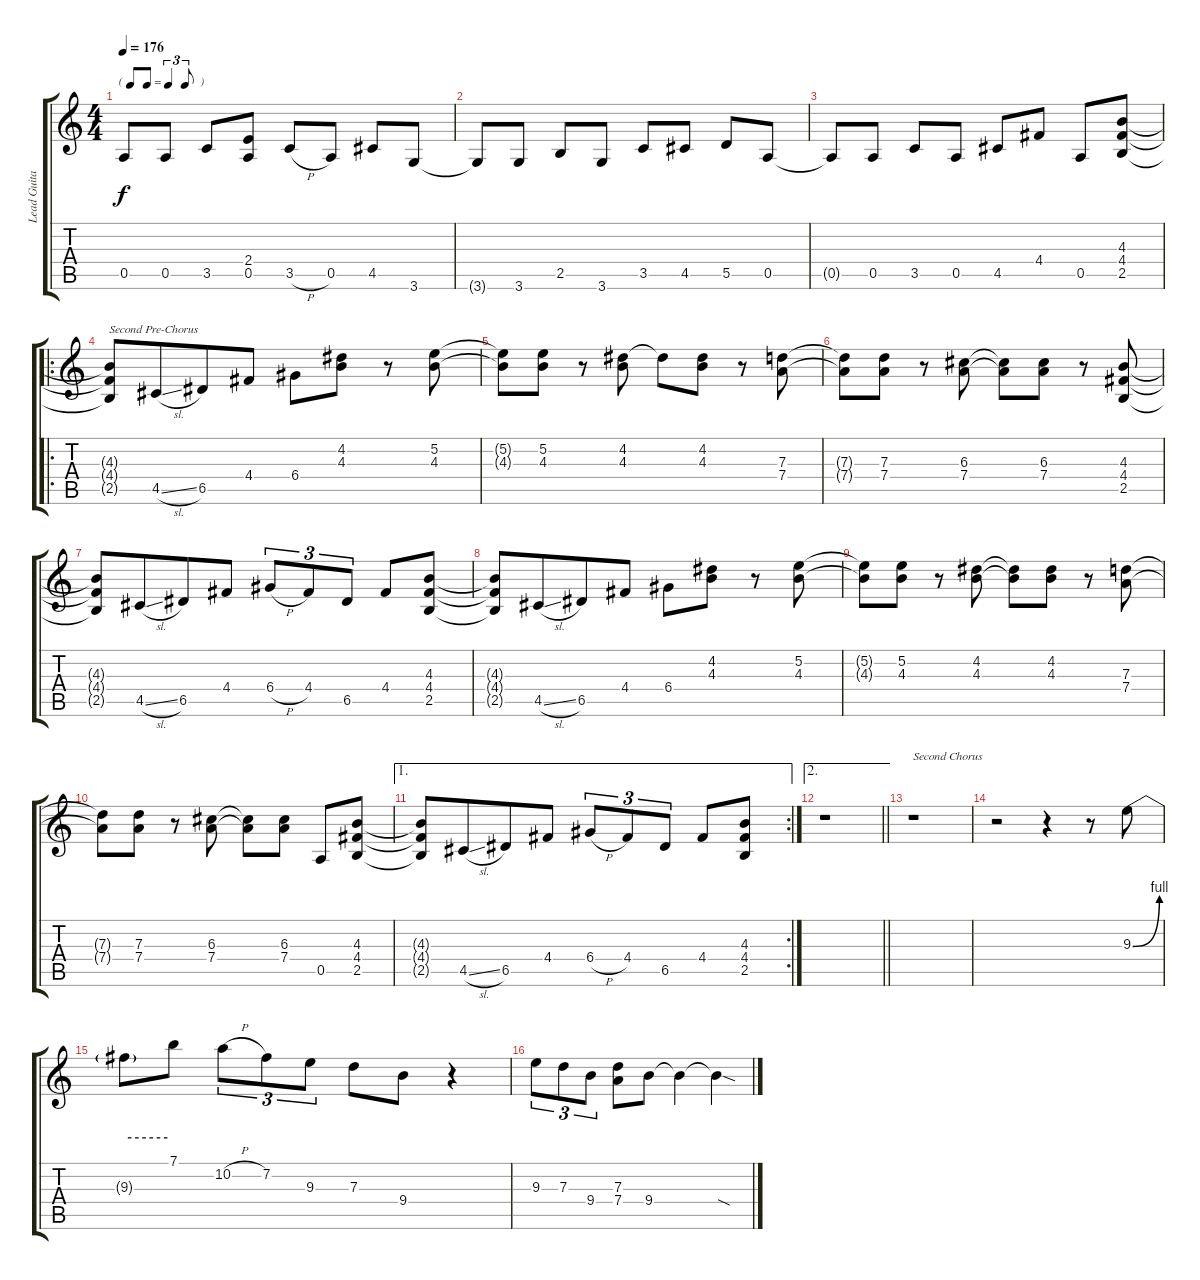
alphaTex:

\track ("Lead Guitar" "Lead Guita") {instrument overdrivenguitar}
\staff {score tabs}
\tuning (E4 B3 G3 D3 A2 E2) {hide}
\ts (4 4)
\tf triplet8th
\tempo 176
\clef g2
\ks c
0.5{t}.8{dy f} 0.5.8 3.5.8 (2.4 0.5).8 3.5{h}.8 0.5.8 4.5.8 3.6.8 |
3.6{t}.8 3.6.8 2.5.8 3.6.8 3.5.8 4.5.8 5.5.8 0.5.8 |
0.5{t}.8 0.5.8 3.5.8 0.5.8 4.5.8 4.4.8 0.5.8 (4.3 4.4 2.5).8 |
\ro
(4.3{t} 4.4{t} 2.5{t}).8{txt "Second Pre-Chorus"} 4.5{sl}.8{beam merge} 6.5.8 4.4.8 6.4.8 (4.2 4.3).8 r.8 (5.2 4.3).8 |
(5.2{t} 4.3{t}).8 (5.2 4.3).8 r.8 (4.2 4.3).8 4.2{t}.8 (4.2 4.3).8 r.8 (7.3 7.4).8 |
(7.3{t} 7.4{t}).8 (7.3 7.4).8 r.8 (6.3 7.4).8 (6.3{t} 7.4{t}).8 (6.3 7.4).8 r.8 (4.3 4.4 2.5).8 |
(4.3{t} 4.4{t} 2.5{t}).8 4.5{sl}.8{beam merge} 6.5.8 4.4.8 6.4{h}.8{tu (3 2)} 4.4.8{tu (3 2)} 6.5.8{tu (3 2)} 4.4.8 (4.3 4.4 2.5).8 |
(4.3{t} 4.4{t} 2.5{t}).8 4.5{sl}.8{beam merge} 6.5.8 4.4.8 6.4.8 (4.2 4.3).8 r.8 (5.2 4.3).8 |
(5.2{t} 4.3{t}).8 (5.2 4.3).8 r.8 (4.2 4.3).8 (4.2{t} 4.3{t}).8 (4.2 4.3).8 r.8 (7.3 7.4).8 |
(7.3{t} 7.4{t}).8 (7.3 7.4).8 r.8 (6.3 7.4).8 (6.3{t} 7.4{t}).8 (6.3 7.4).8 0.5.8 (4.3 4.4 2.5).8 |
\ae 1
\rc 2
(4.3{t} 4.4{t} 2.5{t}).8 4.5{sl}.8{beam merge} 6.5.8 4.4.8 6.4{h}.8{tu (3 2)} 4.4.8{tu (3 2)} 6.5.8{tu (3 2)} 4.4.8 (4.3 4.4 2.5).8 |
\ae 2
\barLineRight lightlight
r.1 |
r.1{txt "Second Chorus"} |
r.2 r.4 r.8 9.3{be (bend 0 0 60 4)}.8 |
9.3{be (hold 0 4 60 4) t}.8 7.1.8 10.2{h}.8{tu (3 2)} 7.2.8{tu (3 2)} 9.3.8{tu (3 2)} 7.3.8 9.4.8 r.4 |
9.3.8{tu (3 2)} 7.3.8{tu (3 2)} 9.4.8{tu (3 2)} (7.3 7.4).8 9.4.8 9.4{t}.4 9.4{sod t}.4
